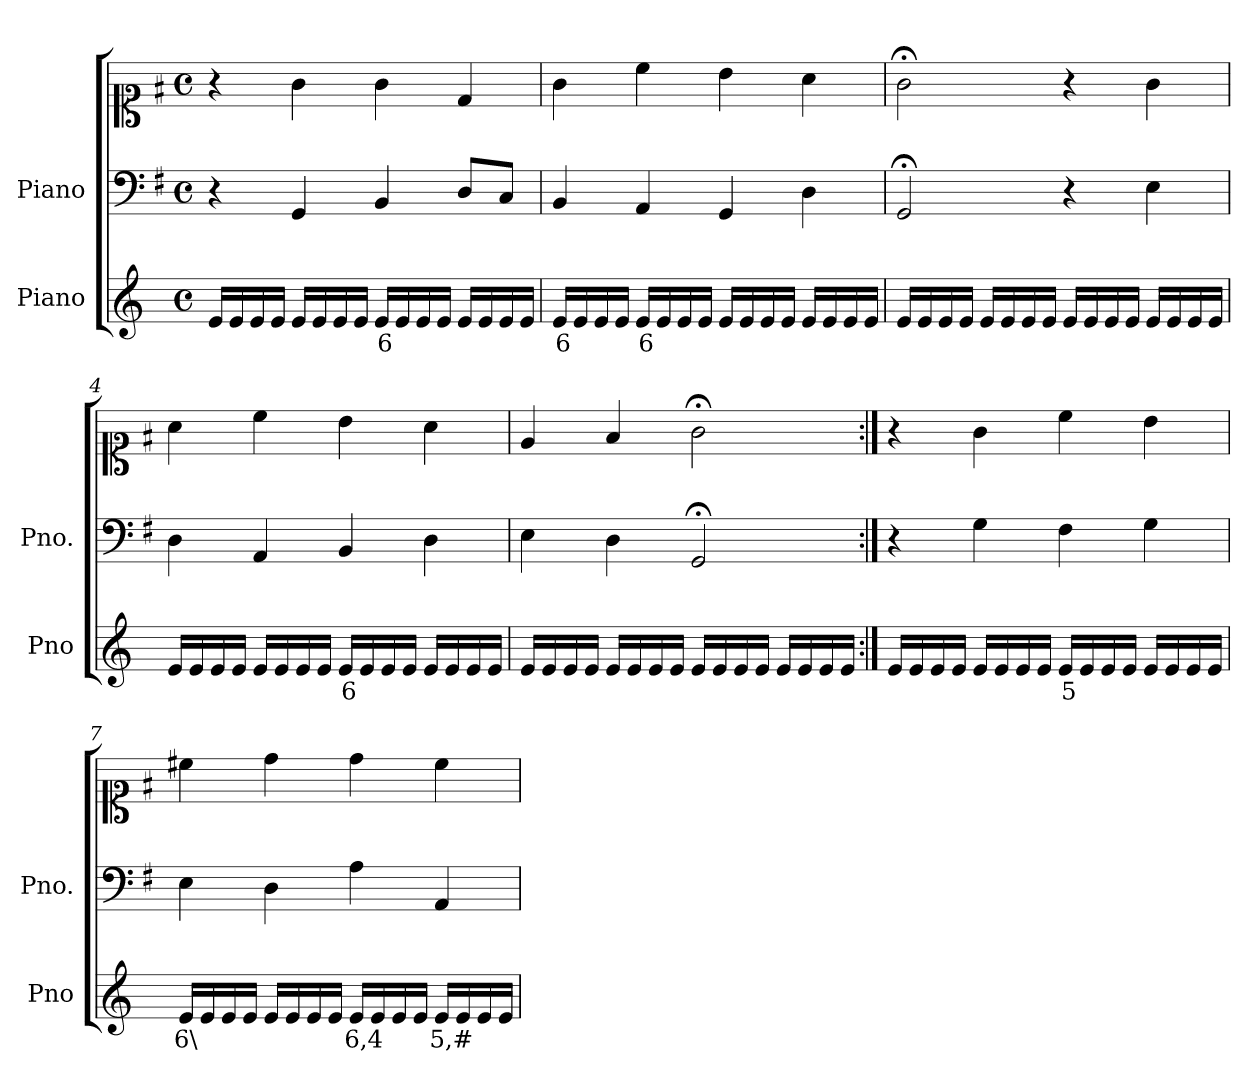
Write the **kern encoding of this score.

**kern	**text	**kern	**kern
*part2	*part2	*part1	*part1
*staff3	*staff3	*staff2	*staff1
*I"Piano	*	*I"Piano	*
*I'Pno	*	*I'Pno.	*
*clefG2	*	*clefF4	*clefC1
*k[]	*	*k[f#]	*k[f#]
*M4/4	*	*M4/4	*M4/4
*met(c)	*	*met(c)	*met(c)
=1	=1	=1	=1
16e/LL	.	4r	4r
16e/	.	.	.
16e/	.	.	.
16e/JJ	.	.	.
16e/LL	.	4GG/	4g\
16e/	.	.	.
16e/	.	.	.
16e/JJ	.	.	.
!	!LO:LY:b	!	!
16e/LL	6	4BB/	4g\
16e/	.	.	.
16e/	.	.	.
16e/JJ	.	.	.
16e/LL	.	8D/L	4d/
16e/	.	.	.
!	!LO:LY:b	!	!
16e/	_	8C/J	.
16e/JJ	.	.	.
=2	=2	=2	=2
!	!LO:LY:b	!	!
16e/LL	6	4BB/	4g\
16e/	.	.	.
16e/	.	.	.
16e/JJ	.	.	.
!	!LO:LY:b	!	!
16e/LL	6	4AA/	4cc\
16e/	.	.	.
16e/	.	.	.
16e/JJ	.	.	.
16e/LL	.	4GG/	4b\
16e/	.	.	.
16e/	.	.	.
16e/JJ	.	.	.
16e/LL	.	4D\	4a\
16e/	.	.	.
16e/	.	.	.
16e/JJ	.	.	.
=3	=3	=3	=3
16e/LL	.	2GG;</	2g;<\
16e/	.	.	.
16e/	.	.	.
16e/JJ	.	.	.
16e/LL	.	.	.
16e/	.	.	.
16e/	.	.	.
16e/JJ	.	.	.
16e/LL	.	4r	4r
16e/	.	.	.
16e/	.	.	.
16e/JJ	.	.	.
16e/LL	.	4E\	4g\
16e/	.	.	.
16e/	.	.	.
16e/JJ	.	.	.
=4	=4	=4	=4
16e/LL	.	4D\	4a\
16e/	.	.	.
16e/	.	.	.
16e/JJ	.	.	.
16e/LL	.	4AA/	4cc\
16e/	.	.	.
16e/	.	.	.
16e/JJ	.	.	.
!	!LO:LY:b	!	!
16e/LL	6	4BB/	4b\
16e/	.	.	.
16e/	.	.	.
16e/JJ	.	.	.
16e/LL	.	4D\	4a\
16e/	.	.	.
16e/	.	.	.
16e/JJ	.	.	.
=5	=5	=5	=5
16e/LL	.	4E\	4e/
16e/	.	.	.
16e/	.	.	.
16e/JJ	.	.	.
16e/LL	.	4D\	4f#/
16e/	.	.	.
16e/	.	.	.
16e/JJ	.	.	.
16e/LL	.	2GG;</	2g;<\
16e/	.	.	.
16e/	.	.	.
16e/JJ	.	.	.
16e/LL	.	.	.
16e/	.	.	.
16e/	.	.	.
16e/JJ	.	.	.
=6:|!	=6:|!	=6:|!	=6:|!
16e/LL	.	4r	4r
16e/	.	.	.
16e/	.	.	.
16e/JJ	.	.	.
16e/LL	.	4G\	4g\
16e/	.	.	.
16e/	.	.	.
16e/JJ	.	.	.
!	!LO:LY:b	!	!
16e/LL	5	4F#\	4cc\
16e/	.	.	.
16e/	.	.	.
16e/JJ	.	.	.
16e/LL	.	4G\	4b\
16e/	.	.	.
16e/	.	.	.
16e/JJ	.	.	.
=7	=7	=7	=7
!	!LO:LY:b	!	!
16e/LL	6\	4E\	4cc#X\
16e/	.	.	.
16e/	.	.	.
16e/JJ	.	.	.
16e/LL	.	4D\	4dd\
16e/	.	.	.
16e/	.	.	.
16e/JJ	.	.	.
!	!LO:LY:b	!	!
16e/LL	6,4	4A\	4dd\
16e/	.	.	.
16e/	.	.	.
16e/JJ	.	.	.
!	!LO:LY:b	!	!
16e/LL	5,#	4AA/	4cc#\
16e/	.	.	.
16e/	.	.	.
16e/JJ	.	.	.
=	=	=	=
*-	*-	*-	*-
